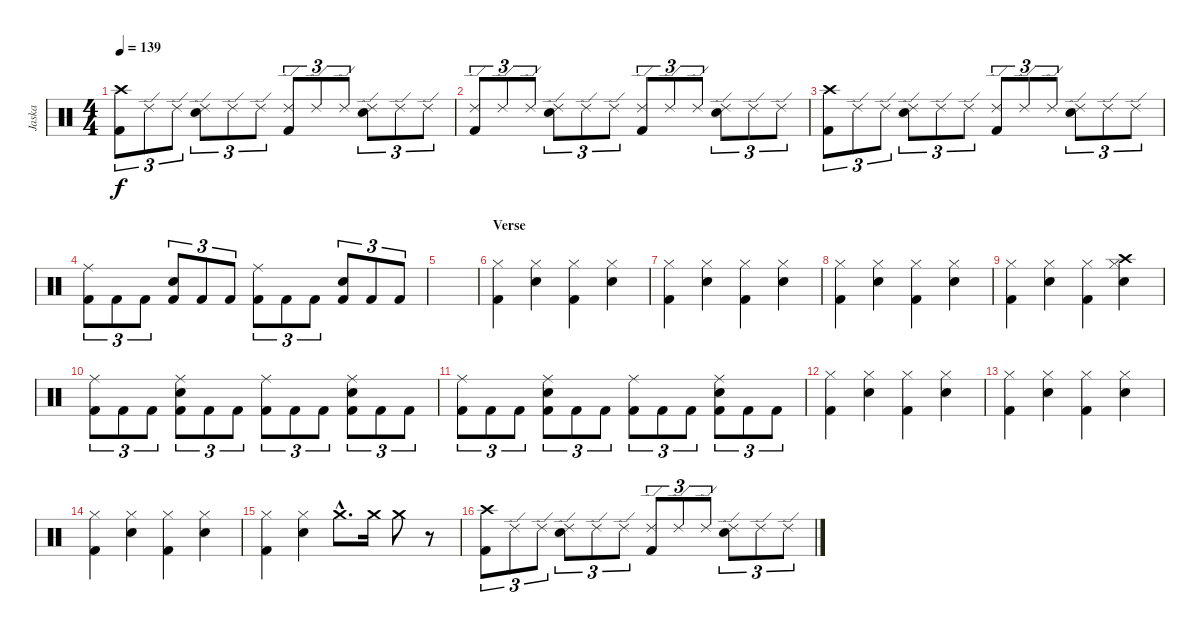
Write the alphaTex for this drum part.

\track ("Jaska" "Jaska") {instrument percussion}
\staff {score}
\articulation defaults
\ts (4 4)
\tempo 139
\clef neutral
\ks c
("Crash high (hit)" "Kick (hit) 2").8{tu (3 2) dy f} "Ride (edge) 2".8{tu (3 2)} "Ride (edge) 2".8{tu (3 2)} ("Ride (edge) 2" "Snare (hit) 2").8{tu (3 2)} "Ride (edge) 2".8{tu (3 2)} "Ride (edge) 2".8{tu (3 2)} ("Ride (edge) 2" "Kick (hit) 2").8{tu (3 2)} "Ride (edge) 2".8{tu (3 2)} "Ride (edge) 2".8{tu (3 2)} ("Ride (edge) 2" "Snare (hit) 2").8{tu (3 2)} "Ride (edge) 2".8{tu (3 2)} "Ride (edge) 2".8{tu (3 2)} |
("Ride (edge) 2" "Kick (hit) 2").8{tu (3 2)} "Ride (edge) 2".8{tu (3 2)} "Ride (edge) 2".8{tu (3 2)} ("Ride (edge) 2" "Snare (hit) 2").8{tu (3 2)} "Ride (edge) 2".8{tu (3 2)} "Ride (edge) 2".8{tu (3 2)} ("Ride (edge) 2" "Kick (hit) 2").8{tu (3 2)} "Ride (edge) 2".8{tu (3 2)} "Ride (edge) 2".8{tu (3 2)} ("Ride (edge) 2" "Snare (hit) 2").8{tu (3 2)} "Ride (edge) 2".8{tu (3 2)} "Ride (edge) 2".8{tu (3 2)} |
("Crash high (hit)" "Kick (hit) 2").8{tu (3 2)} "Ride (edge) 2".8{tu (3 2)} "Ride (edge) 2".8{tu (3 2)} ("Ride (edge) 2" "Snare (hit) 2").8{tu (3 2)} "Ride (edge) 2".8{tu (3 2)} "Ride (edge) 2".8{tu (3 2)} ("Ride (edge) 2" "Kick (hit) 2").8{tu (3 2)} "Ride (edge) 2".8{tu (3 2)} "Ride (edge) 2".8{tu (3 2)} ("Ride (edge) 2" "Snare (hit) 2").8{tu (3 2)} "Ride (edge) 2".8{tu (3 2)} "Ride (edge) 2".8{tu (3 2)} |
("Kick (hit) 2" "Ride (middle)").8{tu (3 2)} "Kick (hit) 2".8{tu (3 2)} "Kick (hit) 2".8{tu (3 2)} ("Kick (hit) 2" "Snare (hit) 2").8{tu (3 2)} "Kick (hit) 2".8{tu (3 2)} "Kick (hit) 2".8{tu (3 2)} ("Kick (hit) 2" "Ride (middle)").8{tu (3 2)} "Kick (hit) 2".8{tu (3 2)} "Kick (hit) 2".8{tu (3 2)} ("Kick (hit) 2" "Snare (hit) 2").8{tu (3 2)} "Kick (hit) 2".8{tu (3 2)} "Kick (hit) 2".8{tu (3 2)} |
|
\section ("" "Verse")
("Hi-Hat (closed)" "Kick (hit) 2").4 ("Hi-Hat (closed)" "Snare (hit) 2").4 ("Hi-Hat (closed)" "Kick (hit) 2").4 ("Hi-Hat (closed)" "Snare (hit) 2").4 |
("Hi-Hat (closed)" "Kick (hit) 2").4 ("Hi-Hat (closed)" "Snare (hit) 2").4 ("Hi-Hat (closed)" "Kick (hit) 2").4 ("Hi-Hat (closed)" "Snare (hit) 2").4 |
("Hi-Hat (closed)" "Kick (hit) 2").4 ("Hi-Hat (closed)" "Snare (hit) 2").4 ("Hi-Hat (closed)" "Kick (hit) 2").4 ("Hi-Hat (closed)" "Snare (hit) 2").4 |
("Hi-Hat (closed)" "Kick (hit) 2").4 ("Hi-Hat (closed)" "Snare (hit) 2").4 ("Hi-Hat (closed)" "Kick (hit) 2").4 ("Hi-Hat (closed)" "Snare (hit) 2" "Crash high (hit)").4 |
("Kick (hit) 2" "Ride (middle)").8{tu (3 2)} "Kick (hit) 2".8{tu (3 2)} "Kick (hit) 2".8{tu (3 2)} ("Kick (hit) 2" "Ride (middle)" "Snare (hit) 2").8{tu (3 2)} "Kick (hit) 2".8{tu (3 2)} "Kick (hit) 2".8{tu (3 2)} ("Kick (hit) 2" "Ride (middle)").8{tu (3 2)} "Kick (hit) 2".8{tu (3 2)} "Kick (hit) 2".8{tu (3 2)} ("Kick (hit) 2" "Ride (middle)" "Snare (hit) 2").8{tu (3 2)} "Kick (hit) 2".8{tu (3 2)} "Kick (hit) 2".8{tu (3 2)} |
("Kick (hit) 2" "Ride (middle)").8{tu (3 2)} "Kick (hit) 2".8{tu (3 2)} "Kick (hit) 2".8{tu (3 2)} ("Kick (hit) 2" "Ride (middle)" "Snare (hit) 2").8{tu (3 2)} "Kick (hit) 2".8{tu (3 2)} "Kick (hit) 2".8{tu (3 2)} ("Kick (hit) 2" "Ride (middle)").8{tu (3 2)} "Kick (hit) 2".8{tu (3 2)} "Kick (hit) 2".8{tu (3 2)} ("Kick (hit) 2" "Ride (middle)" "Snare (hit) 2").8{tu (3 2)} "Kick (hit) 2".8{tu (3 2)} "Kick (hit) 2".8{tu (3 2)} |
("Hi-Hat (closed)" "Kick (hit) 2").4 ("Hi-Hat (closed)" "Snare (hit) 2").4 ("Hi-Hat (closed)" "Kick (hit) 2").4 ("Hi-Hat (closed)" "Snare (hit) 2").4 |
("Hi-Hat (closed)" "Kick (hit) 2").4 ("Hi-Hat (closed)" "Snare (hit) 2").4 ("Hi-Hat (closed)" "Kick (hit) 2").4 ("Hi-Hat (closed)" "Snare (hit) 2").4 |
("Hi-Hat (closed)" "Kick (hit) 2").4 ("Hi-Hat (closed)" "Snare (hit) 2").4 ("Hi-Hat (closed)" "Kick (hit) 2").4 ("Hi-Hat (closed)" "Snare (hit) 2").4 |
("Hi-Hat (closed)" "Kick (hit) 2").4 ("Hi-Hat (closed)" "Snare (hit) 2").4 "Crash medium (hit)"{hac}.8{d} "Crash medium (hit)".16 "Crash medium (hit)".8 r.8 |
("Crash high (hit)" "Kick (hit) 2").8{tu (3 2)} "Ride (edge) 2".8{tu (3 2)} "Ride (edge) 2".8{tu (3 2)} ("Ride (edge) 2" "Snare (hit) 2").8{tu (3 2)} "Ride (edge) 2".8{tu (3 2)} "Ride (edge) 2".8{tu (3 2)} ("Ride (edge) 2" "Kick (hit) 2").8{tu (3 2)} "Ride (edge) 2".8{tu (3 2)} "Ride (edge) 2".8{tu (3 2)} ("Ride (edge) 2" "Snare (hit) 2").8{tu (3 2)} "Ride (edge) 2".8{tu (3 2)} "Ride (edge) 2".8{tu (3 2)}
